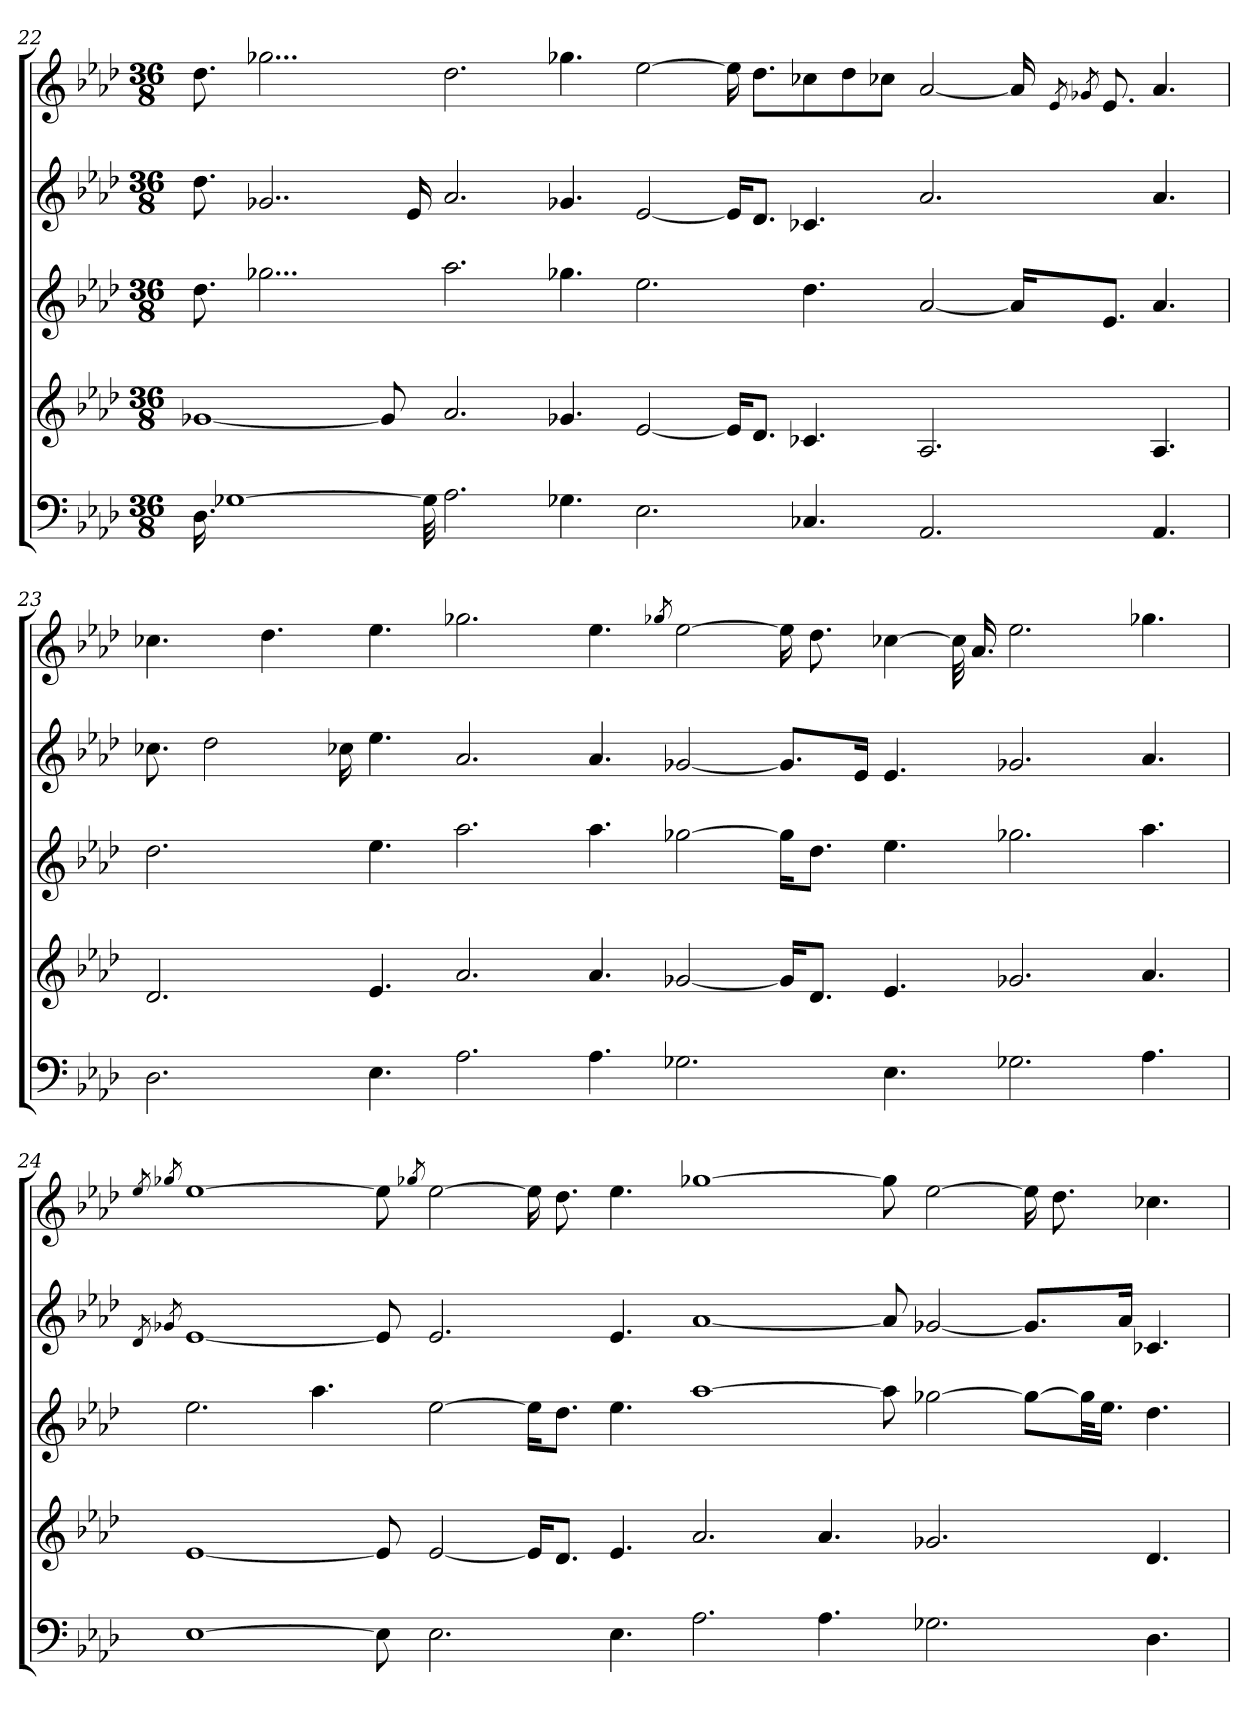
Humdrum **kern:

**kern	**kern	**kern	**kern	**kern
*part5	*part4	*part3	*part2	*part1
*staff5	*staff4	*staff3	*staff2	*staff1
*clefF4	*clefG2	*clefG2	*clefG2	*clefG2
*k[b-e-a-d-]	*k[b-e-a-d-]	*k[b-e-a-d-]	*k[b-e-a-d-]	*k[b-e-a-d-]
*M36/8	*M36/8	*M36/8	*M36/8	*M36/8
=22	=22	=22	=22	=22
16.D-	[1g-X	8.dd-	8.dd-	8.dd-
[1G-X	.	.	.	.
.	.	2...gg-X	2..g-X	2...gg-X
.	8g-]	.	.	.
.	.	.	16e-	.
32G-]	.	.	.	.
2.A-	2.a-	2.aa-	2.a-	2.dd-
4.G-X	4.g-X	4.gg-X	4.g-X	4.gg-X
2.E-	[2e-	2.ee-	[2e-	[2ee-
.	16e-/KL]	.	16e-/KL]	16ee-]
.	8.d-/J	.	8.d-/J	8.dd-\L
4.C-X	4.c-X	4.dd-	4.c-X	8cc-X\
.	.	.	.	8dd-\
.	.	.	.	8cc-X\J
2.AA-	2.A-	[2a-	2.a-	[2a-
.	.	16a-/KL]	.	16a-]
.	.	.	.	8qe-
.	.	.	.	8qg-X
.	.	8.e-/J	.	8.e-
4.AA-	4.A-	4.a-	4.a-	4.a-
=23	=23	=23	=23	=23
2.D-	2.d-	2.dd-	8.cc-X	4.cc-X
.	.	.	2dd-	.
.	.	.	.	4.dd-
.	.	.	16cc-X	.
4.E-	4.e-	4.ee-	4.ee-	4.ee-
2.A-	2.a-	2.aa-	2.a-	2.gg-X
4.A-	4.a-	4.aa-	4.a-	4.ee-
.	.	.	.	8qgg-X
2.G-X	[2g-X	[2gg-X	[2g-X	[2ee-
.	16g-/KL]	16gg-\KL]	8.g-/L]	16ee-]
.	8.d-/J	8.dd-\J	.	8.dd-
.	.	.	16e-/Jk	.
4.E-	4.e-	4.ee-	4.e-	[4cc-X
.	.	.	.	32cc-]
.	.	.	.	16.a-
2.G-X	2.g-X	2.gg-X	2.g-X	2.ee-
4.A-	4.a-	4.aa-	4.a-	4.gg-X
=24	=24	=24	=24	=24
.	.	.	8qd-	8qee-
.	.	.	8qg-X	8qgg-X
[1E-	[1e-	2.ee-	[1e-	[1ee-
.	.	4.aa-	.	.
8E-]	8e-]	.	8e-]	8ee-]
.	.	.	.	8qgg-X
2.E-	[2e-	[2ee-	2.e-	[2ee-
.	16e-/KL]	16ee-\KL]	.	16ee-]
.	8.d-/J	8.dd-\J	.	8.dd-
4.E-	4.e-	4.ee-	4.e-	4.ee-
2.A-	2.a-	[1aa-	[1a-	[1gg-X
4.A-	4.a-	.	.	.
.	.	8aa-]	8a-]	8gg-]
2.G-X	2.g-X	[2gg-X	[2g-X	[2ee-
.	.	8gg-\L_	8.g-/L]	16ee-]
.	.	.	.	8.dd-
.	.	32gg-\KL]	.	.
.	.	16.ee-\JJ	.	.
.	.	.	16a-/Jk	.
4.D-	4.d-	4.dd-	4.c-X	4.cc-X
=	=	=	=	=
*-	*-	*-	*-	*-
